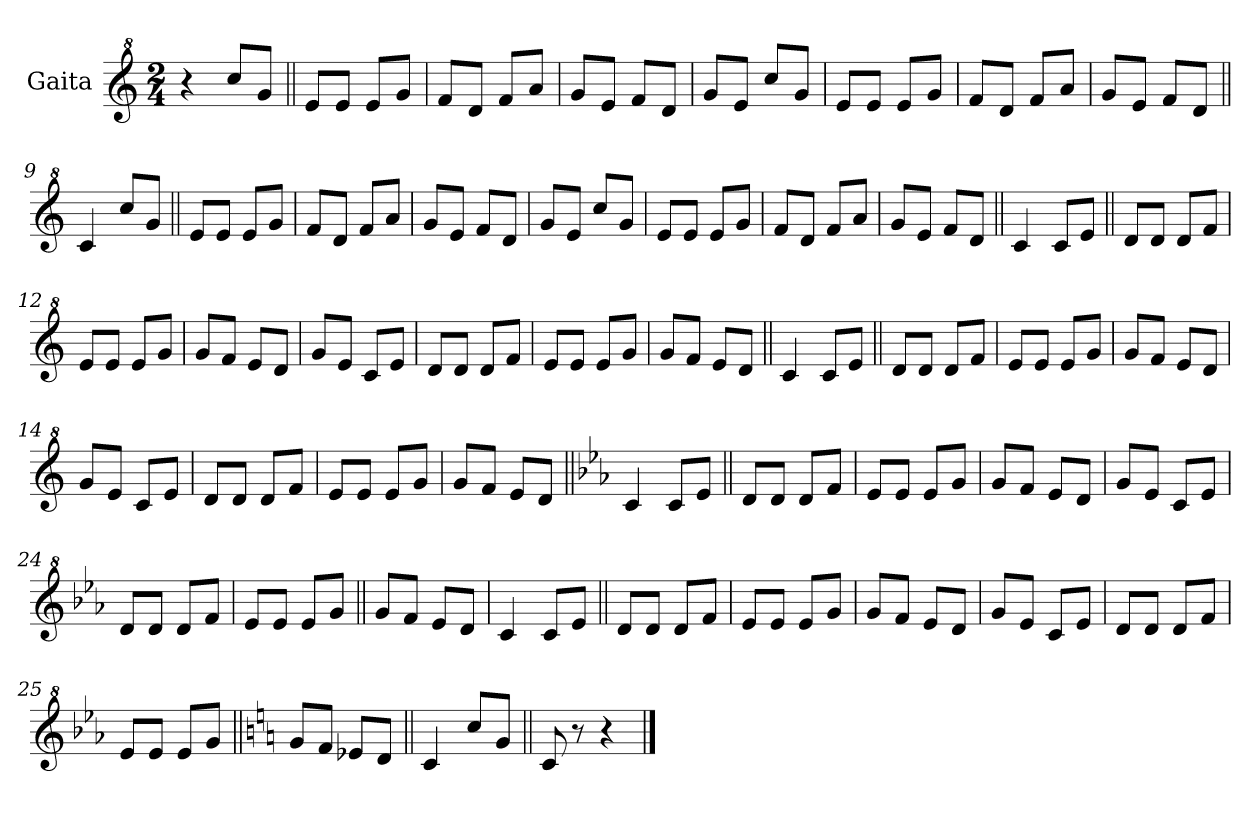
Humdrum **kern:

**kern
*part1
*staff1
*I"Gaita
*clefG^2
*k[]
*M2/4
*MM175
=1
4r
8ccc/L
8gg/J
=2||
8ee/L
8ee/J
8ee/L
8gg/J
=3
8ff/L
8dd/J
8ff/L
8aa/J
=4
8gg/L
8ee/J
8ff/L
8dd/J
=5
8gg/L
8ee/J
8ccc/L
8gg/J
=6
8ee/L
8ee/J
8ee/L
8gg/J
=7
8ff/L
8dd/J
8ff/L
8aa/J
=8
8gg/L
8ee/J
8ff/L
8dd/J
=9||
4cc/
8ccc/L
8gg/J
=2||
8ee/L
8ee/J
8ee/L
8gg/J
=3
8ff/L
8dd/J
8ff/L
8aa/J
=4
8gg/L
8ee/J
8ff/L
8dd/J
=5
8gg/L
8ee/J
8ccc/L
8gg/J
=6
8ee/L
8ee/J
8ee/L
8gg/J
=7
8ff/L
8dd/J
8ff/L
8aa/J
=8
8gg/L
8ee/J
8ff/L
8dd/J
=10||
4cc/
8cc/L
8ee/J
!!LO:LB:g=z
=11||
8dd/L
8dd/J
8dd/L
8ff/J
=12
8ee/L
8ee/J
8ee/L
8gg/J
=13
8gg/L
8ff/J
8ee/L
8dd/J
=14
8gg/L
8ee/J
8cc/L
8ee/J
=15
8dd/L
8dd/J
8dd/L
8ff/J
=16
8ee/L
8ee/J
8ee/L
8gg/J
=17
8gg/L
8ff/J
8ee/L
8dd/J
=18||
4cc/
8cc/L
8ee/J
!!LO:LB:g=z
=11||
8dd/L
8dd/J
8dd/L
8ff/J
=12
8ee/L
8ee/J
8ee/L
8gg/J
=13
8gg/L
8ff/J
8ee/L
8dd/J
=14
8gg/L
8ee/J
8cc/L
8ee/J
=15
8dd/L
8dd/J
8dd/L
8ff/J
=16
8ee/L
8ee/J
8ee/L
8gg/J
=17
8gg/L
8ff/J
8ee/L
8dd/J
=19||
*k[b-e-a-]
4cc/
8cc/L
8ee-/J
!!LO:LB:g=z
=20||
8dd/L
8dd/J
8dd/L
8ff/J
=21
8ee-/L
8ee-/J
8ee-/L
8gg/J
=22
8gg/L
8ff/J
8ee-/L
8dd/J
=23
8gg/L
8ee-/J
8cc/L
8ee-/J
=24
8dd/L
8dd/J
8dd/L
8ff/J
=25
8ee-/L
8ee-/J
8ee-/L
8gg/J
=26||
8gg/L
8ff/J
8ee-/L
8dd/J
=27
4cc/
8cc/L
8ee-/J
!!LO:LB:g=z
=20||
8dd/L
8dd/J
8dd/L
8ff/J
=21
8ee-/L
8ee-/J
8ee-/L
8gg/J
=22
8gg/L
8ff/J
8ee-/L
8dd/J
=23
8gg/L
8ee-/J
8cc/L
8ee-/J
=24
8dd/L
8dd/J
8dd/L
8ff/J
=25
8ee-/L
8ee-/J
8ee-/L
8gg/J
=28||
*k[]
8gg/L
8ff/J
8ee-X/L
8dd/J
!!LO:LB:g=z
=29||
4cc/
8ccc/L
8gg/J
=30||
8cc/
8r
4r
==
*-
